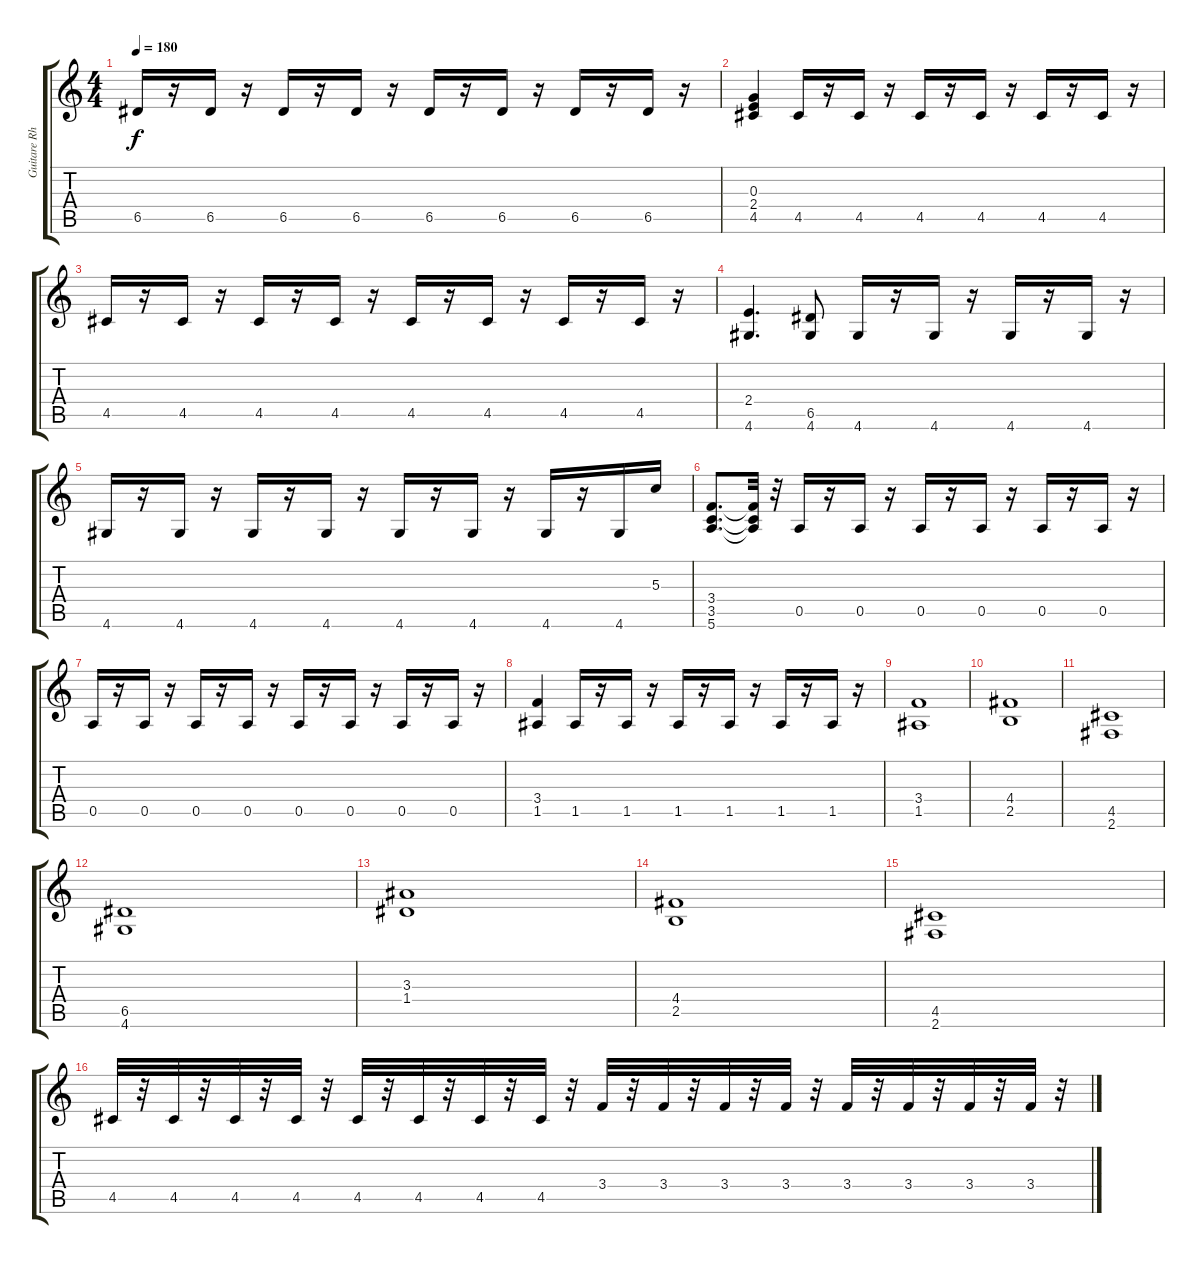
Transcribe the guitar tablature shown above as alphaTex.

\track ("Guitare Rhytmique 2" "Guitare Rh") {instrument overdrivenguitar}
\staff {score tabs}
\tuning (E4 B3 G3 D3 A2 E2) {hide}
\ts (4 4)
\tempo 180
\clef g2
\ks c
6.5.16{dy f} r.16 6.5.16 r.16 6.5.16 r.16 6.5.16 r.16 6.5.16 r.16 6.5.16 r.16 6.5.16 r.16 6.5.16 r.16 |
(0.3 2.4 4.5).4{instrument distortionguitar} 4.5.16{instrument electricguitarmuted} r.16 4.5.16 r.16 4.5.16 r.16 4.5.16 r.16 4.5.16 r.16 4.5.16 r.16 |
4.5.16 r.16 4.5.16 r.16 4.5.16 r.16 4.5.16 r.16 4.5.16 r.16 4.5.16 r.16 4.5.16 r.16 4.5.16 r.16 |
(2.4 4.6).4{d instrument distortionguitar} (6.5 4.6).8 4.6.16{instrument electricguitarmuted} r.16 4.6.16 r.16 4.6.16 r.16 4.6.16 r.16 |
4.6.16 r.16 4.6.16 r.16 4.6.16 r.16 4.6.16 r.16 4.6.16 r.16 4.6.16 r.16 4.6.16 r.16 4.6.16 5.3.16{instrument guitarfretnoise} |
(3.4 3.5 5.6).8{d instrument distortionguitar} (3.4{t} 3.5{t} 5.6{t}).32 r.32 0.5.16{instrument electricguitarmuted} r.16 0.5.16 r.16 0.5.16 r.16 0.5.16 r.16 0.5.16 r.16 0.5.16 r.16 |
0.5.16 r.16 0.5.16 r.16 0.5.16 r.16 0.5.16 r.16 0.5.16 r.16 0.5.16 r.16 0.5.16 r.16 0.5.16 r.16 |
(3.4 1.5).4{instrument distortionguitar} 1.5.16{instrument electricguitarmuted} r.16 1.5.16 r.16 1.5.16 r.16 1.5.16 r.16 1.5.16 r.16 1.5.16 r.16 |
(3.4 1.5).1{instrument distortionguitar} |
(4.4 2.5).1 |
(4.5 2.6).1 |
(6.5 4.6).1 |
(3.3 1.4).1 |
(4.4 2.5).1 |
(4.5 2.6).1 |
4.5.32{instrument electricguitarmuted} r.32 4.5.32 r.32 4.5.32 r.32 4.5.32 r.32 4.5.32 r.32 4.5.32 r.32 4.5.32 r.32 4.5.32 r.32 3.4.32 r.32 3.4.32 r.32 3.4.32 r.32 3.4.32 r.32 3.4.32 r.32 3.4.32 r.32 3.4.32 r.32 3.4.32 r.32
